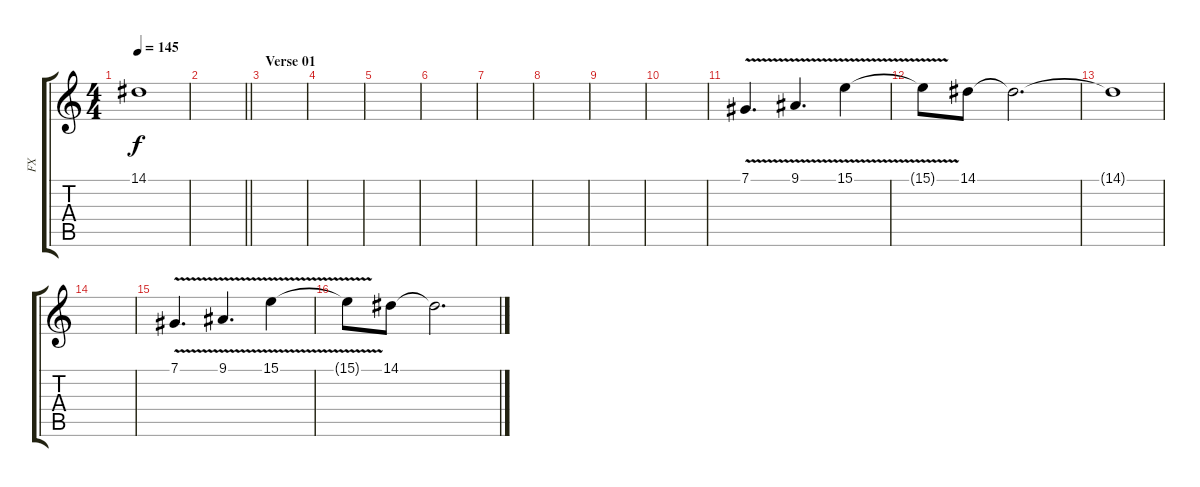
\track ("FX" "FX") {instrument sitar}
\staff {score tabs}
\tuning (Db4 Ab3 E3 B2 Gb2 B1) {hide}
\ts (4 4)
\tempo 145
\clef g2
\ks c
14.1{t}.1{dy f} |
\barLineRight lightlight
|
\section ("" "Verse 01")
|
|
|
|
|
|
|
|
7.1{v}.4{d} 9.1{v}.4{d} 15.1{v}.4 |
15.1{t}.8 14.1.8 14.1{t}.2{d} |
14.1{t}.1 |
|
7.1{v}.4{d} 9.1{v}.4{d} 15.1{v}.4 |
15.1{t}.8 14.1.8 14.1{t}.2{d}
